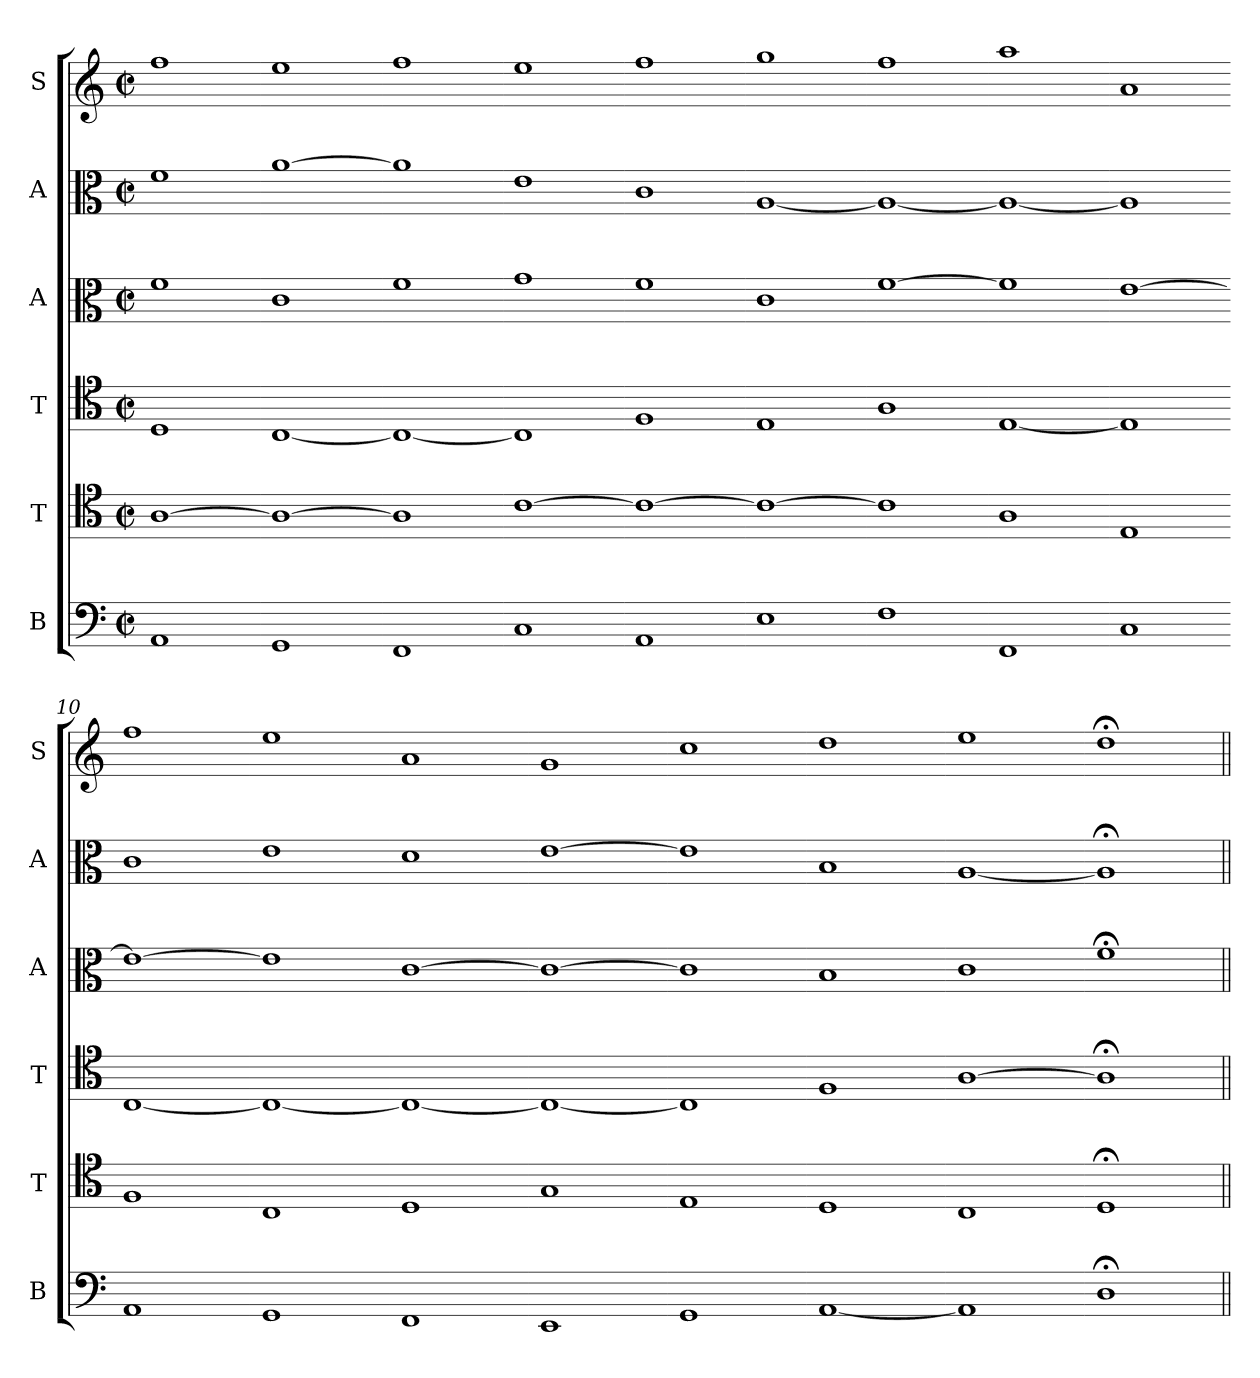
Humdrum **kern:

**kern	**kern	**kern	**kern	**kern	**kern
*part6	*part5	*part4	*part3	*part2	*part1
*staff6	*staff5	*staff4	*staff3	*staff2	*staff1
*I"B	*I"T	*I"T	*I"A	*I"A	*I"S
*I'B	*I'T	*I'T	*I'A	*I'A	*I'S
*clefF4	*clefC4	*clefC4	*clefC3	*clefC3	*clefG2
*k[]	*k[]	*k[]	*k[]	*k[]	*k[]
*M2/2	*M2/2	*M2/2	*M2/2	*M2/2	*M2/2
*met(c|)	*met(c|)	*met(c|)	*met(c|)	*met(c|)	*met(c|)
*MM208	*MM208	*MM208	*MM208	*MM208	*MM208
=1	=1	=1	=1	=1	=1
1AA	[1A	1D	1f	1f	1ff
=2-	=2-	=2-	=2-	=2-	=2-
1GG	1A_	[1C	1c	[1a	1ee
=3-	=3-	=3-	=3-	=3-	=3-
1FF	1A]	1C_	1f	1a]	1ff
=4-	=4-	=4-	=4-	=4-	=4-
1C	[1c	1C]	1g	1e	1ee
=5-	=5-	=5-	=5-	=5-	=5-
1AA	1c_	1F	1f	1c	1ff
=6-	=6-	=6-	=6-	=6-	=6-
1E	1c_	1E	1c	[1A	1gg
=7-	=7-	=7-	=7-	=7-	=7-
1F	1c]	1A	[1f	1A_	1ff
=8-	=8-	=8-	=8-	=8-	=8-
1FF	1A	[1E	1f]	1A_	1aa
=9-	=9-	=9-	=9-	=9-	=9-
1C	1E	1E]	[1e	1A]	1a
=10-	=10-	=10-	=10-	=10-	=10-
1AA	1F	[1C	1e_	1c	1ff
=11-	=11-	=11-	=11-	=11-	=11-
1GG	1C	1C_	1e]	1e	1ee
=12-	=12-	=12-	=12-	=12-	=12-
1FF	1D	1C_	[1c	1d	1a
=13-	=13-	=13-	=13-	=13-	=13-
1EE	1G	1C_	1c_	[1e	1g
=14-	=14-	=14-	=14-	=14-	=14-
1GG	1E	1C]	1c]	1e]	1cc
=15-	=15-	=15-	=15-	=15-	=15-
[1AA	1D	1F	1B	1B	1dd
=16-	=16-	=16-	=16-	=16-	=16-
1AA]	1C	[1A	1c	[1A	1ee
=17-	=17-	=17-	=17-	=17-	=17-
1D;<	1D;<	1A;<]	1f;<	1A;]	1dd;<
=||	=||	=||	=||	=||	=||
*-	*-	*-	*-	*-	*-
